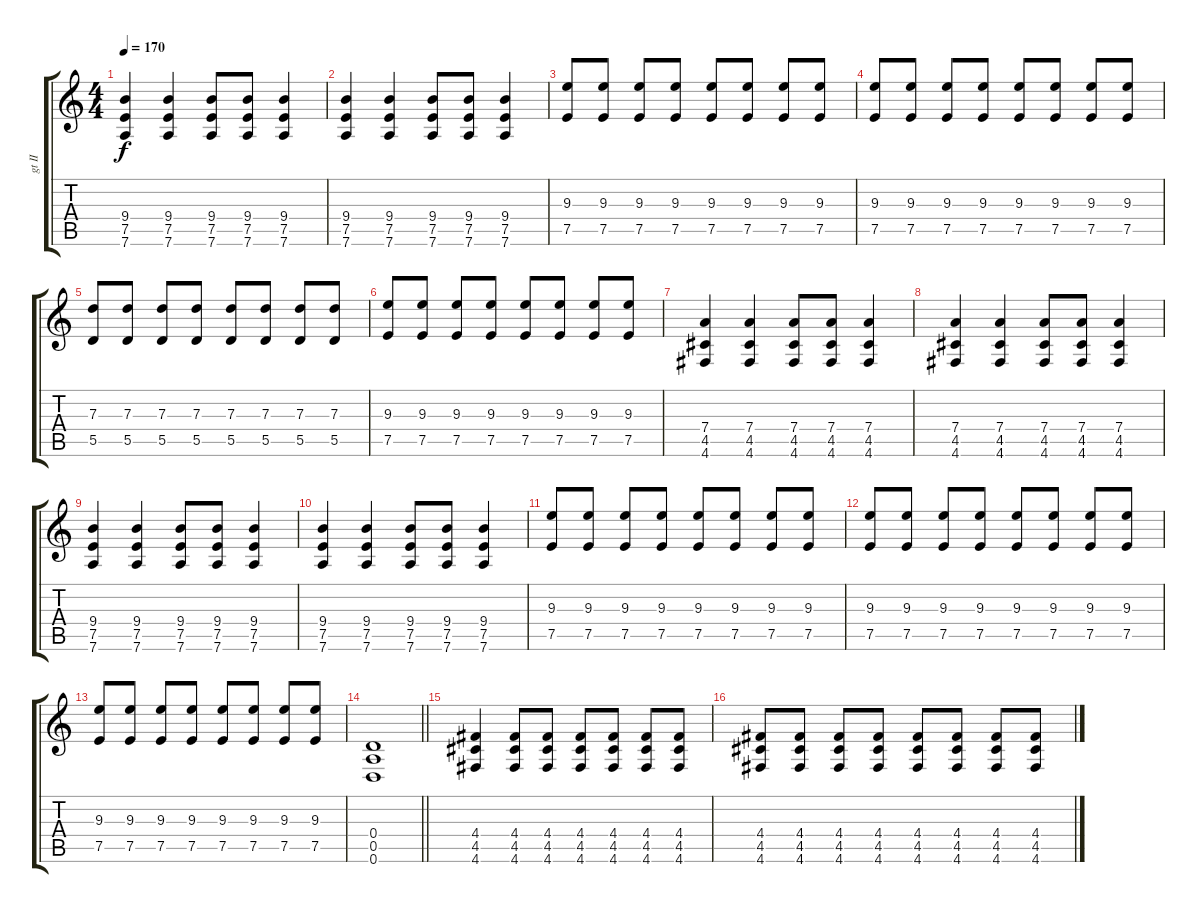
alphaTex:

\track ("gt II" "gt II") {instrument overdrivenguitar}
\staff {score tabs}
\tuning (E4 B3 G3 D3 A2 D2) {hide}
\ts (4 4)
\tempo 170
\clef g2
\ks c
(9.4 7.5 7.6).4{dy f} (9.4 7.5 7.6).4 (9.4 7.5 7.6).8 (9.4 7.5 7.6).8 (9.4 7.5 7.6).4 |
(9.4 7.5 7.6).4 (9.4 7.5 7.6).4 (9.4 7.5 7.6).8 (9.4 7.5 7.6).8 (9.4 7.5 7.6).4 |
(9.3 7.5).8 (9.3 7.5).8 (9.3 7.5).8 (9.3 7.5).8 (9.3 7.5).8 (9.3 7.5).8 (9.3 7.5).8 (9.3 7.5).8 |
(9.3 7.5).8 (9.3 7.5).8 (9.3 7.5).8 (9.3 7.5).8 (9.3 7.5).8 (9.3 7.5).8 (9.3 7.5).8 (9.3 7.5).8 |
(7.3 5.5).8 (7.3 5.5).8 (7.3 5.5).8 (7.3 5.5).8 (7.3 5.5).8 (7.3 5.5).8 (7.3 5.5).8 (7.3 5.5).8 |
(9.3 7.5).8 (9.3 7.5).8 (9.3 7.5).8 (9.3 7.5).8 (9.3 7.5).8 (9.3 7.5).8 (9.3 7.5).8 (9.3 7.5).8 |
(7.4 4.5 4.6).4 (7.4 4.5 4.6).4 (7.4 4.5 4.6).8 (7.4 4.5 4.6).8 (7.4 4.5 4.6).4 |
(7.4 4.5 4.6).4 (7.4 4.5 4.6).4 (7.4 4.5 4.6).8 (7.4 4.5 4.6).8 (7.4 4.5 4.6).4 |
(9.4 7.5 7.6).4 (9.4 7.5 7.6).4 (9.4 7.5 7.6).8 (9.4 7.5 7.6).8 (9.4 7.5 7.6).4 |
(9.4 7.5 7.6).4 (9.4 7.5 7.6).4 (9.4 7.5 7.6).8 (9.4 7.5 7.6).8 (9.4 7.5 7.6).4 |
(9.3 7.5).8 (9.3 7.5).8 (9.3 7.5).8 (9.3 7.5).8 (9.3 7.5).8 (9.3 7.5).8 (9.3 7.5).8 (9.3 7.5).8 |
(9.3 7.5).8 (9.3 7.5).8 (9.3 7.5).8 (9.3 7.5).8 (9.3 7.5).8 (9.3 7.5).8 (9.3 7.5).8 (9.3 7.5).8 |
(9.3 7.5).8 (9.3 7.5).8 (9.3 7.5).8 (9.3 7.5).8 (9.3 7.5).8 (9.3 7.5).8 (9.3 7.5).8 (9.3 7.5).8 |
\barLineRight lightlight
(0.4 0.5 0.6).1 |
(4.4 4.5 4.6).4 (4.4 4.5 4.6).8 (4.4 4.5 4.6).8 (4.4 4.5 4.6).8 (4.4 4.5 4.6).8 (4.4 4.5 4.6).8 (4.4 4.5 4.6).8 |
(4.4 4.5 4.6).8 (4.4 4.5 4.6).8 (4.4 4.5 4.6).8 (4.4 4.5 4.6).8 (4.4 4.5 4.6).8 (4.4 4.5 4.6).8 (4.4 4.5 4.6).8 (4.4 4.5 4.6).8
